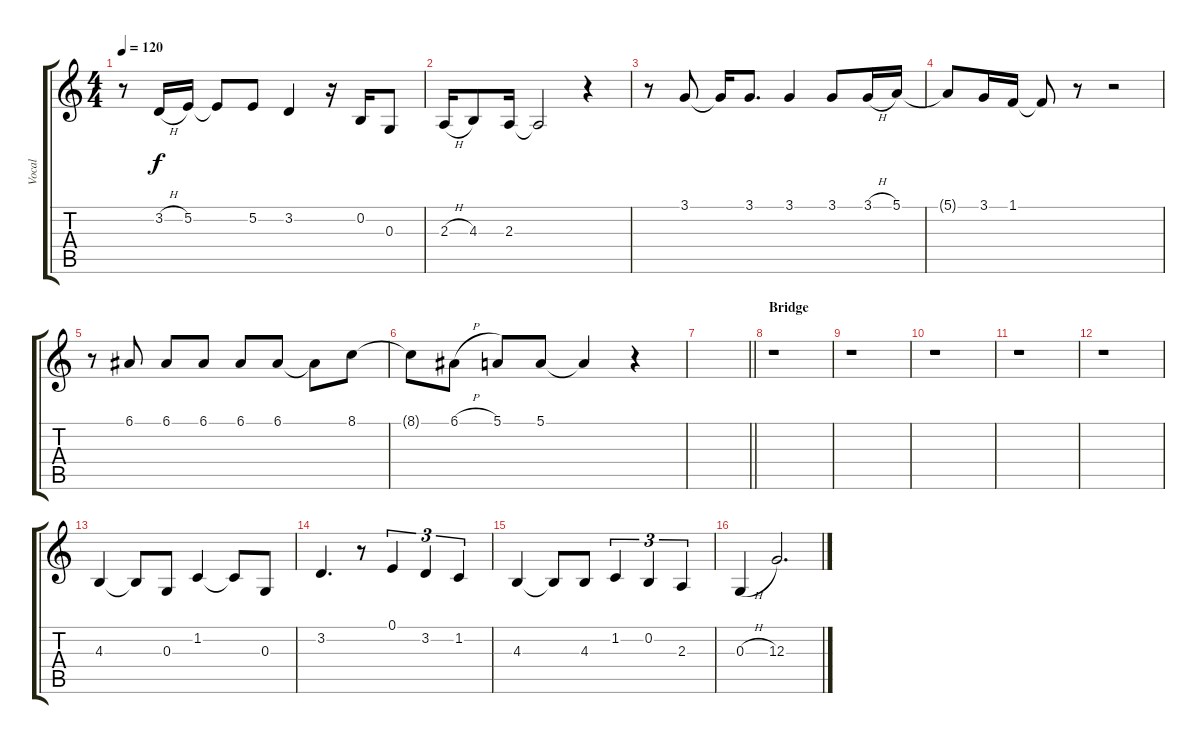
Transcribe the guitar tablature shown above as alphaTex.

\track ("Vocal" "Vocal") {instrument flute}
\staff {score tabs}
\tuning (E4 B3 G3 D3 A2 E2) {hide}
\ts (4 4)
\tempo 120
\clef g2
\ks c
r.8{dy f} 3.2{h}.16 5.2.16 5.2{t}.8 5.2.8 3.2.4 r.16 0.2.16 0.3.8 |
2.3{h}.16 4.3.8 2.3.16 2.3{t}.2 r.4 |
r.8 3.1.8 3.1{t}.16 3.1.8{d} 3.1.4 3.1.8 3.1{h}.16 5.1.16 |
5.1{t}.8 3.1.16 1.1.16 1.1{t}.8 r.8 r.2 |
r.8 6.1.8 6.1.8 6.1.8 6.1.8 6.1.8 6.1{t}.8 8.1.8 |
8.1{t}.8 6.1{h}.8 5.1.8 5.1.8 5.1{t}.4 r.4 |
\barLineRight lightlight
|
\section ("" "Bridge")
r.1 |
r.1 |
r.1 |
r.1 |
r.1 |
4.3.4 4.3{t}.8 0.3.8 1.2.4 1.2{t}.8 0.3.8 |
3.2.4{d} r.8 0.1.4{tu (3 2)} 3.2.4{tu (3 2)} 1.2.4{tu (3 2)} |
4.3.4 4.3{t}.8 4.3.8 1.2.4{tu (3 2)} 0.2.4{tu (3 2)} 2.3.4{tu (3 2)} |
0.3{h}.4 12.3{h}.2{d}
